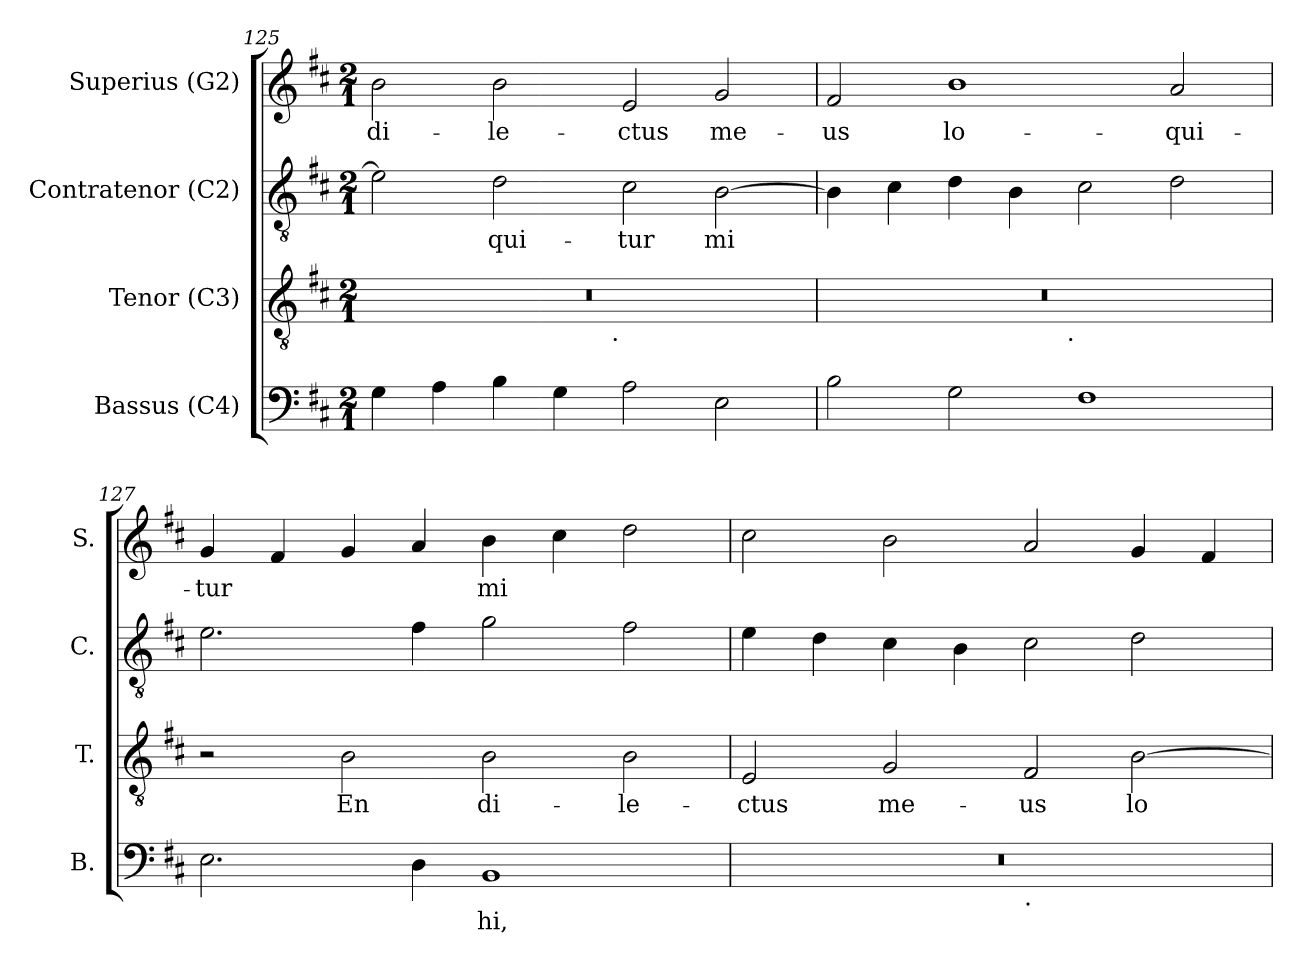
**kern	**text	**kern	**text	**kern	**text	**kern	**text
*part4	*part4	*part3	*part3	*part2	*part2	*part1	*part1
*staff4	*staff4	*staff3	*staff3	*staff2	*staff2	*staff1	*staff1
*I"Bassus (C4)	*	*I"Tenor (C3)	*	*I"Contratenor (C2)	*	*I"Superius (G2)	*
*I'B.	*	*I'T.	*	*I'C.	*	*I'S.	*
*clefF4	*	*clefGv2	*	*clefGv2	*	*clefG2	*
*k[f#c#]	*	*k[f#c#]	*	*k[f#c#]	*	*k[f#c#]	*
*D:	*	*D:	*	*D:	*	*D:	*
*M2/1	*	*M2/1	*	*M2/1	*	*M2/1	*
=125	=125	=125	=125	=125	=125	=125	=125
!	!LO:LY:b:cj	!	!	!	!LO:LY:b:cj	!	!LO:LY:b:cj
*	*	*^	*	*	*	*	*
4G\	--	0r	2ryy	.	2e\]	--	2b\	di-
!	!LO:LY:b:cj	!	!	!	!	!	!	!
4A\	--	.	.	.	.	.	.	.
!	!LO:LY:b:cj	!	!	!	!	!LO:LY:b:cj	!	!LO:LY:b:cj
4B\	--	.	4ryy	.	2d\	-qui-	2b\	-le-
!	!LO:LY:b:cj	!	!	!	!	!	!	!
4G\	--	.	8...ryy	.	.	.	.	.
!	!	!	!LO:TX:b:t=.	!	!	!	!	!
.	.	.	1ryy	.	.	.	.	.
!	!LO:LY:b:cj	!	!	!	!	!LO:LY:b:cj	!	!LO:LY:b:cj
2A\	--	.	.	.	2c#\	-tur	2e/	-ctus
!	!LO:LY:b:cj	!	!	!	!	!LO:LY:b:cj	!	!LO:LY:b:cj
2E\	--	.	.	.	[>2B\	mi-	2g/	me-
.	.	.	64ryy	.	.	.	.	.
=126	=126	=126	=126	=126	=126	=126	=126	=126
!	!LO:LY:b:cj	!	!	!	!	!LO:LY:b:cj	!	!LO:LY:b:cj
2B\	--	0r	2ryy	.	4B\]	--	2f#/	-us
!	!	!	!	!	!	!LO:LY:b:cj	!	!
.	.	.	.	.	4c#\	--	.	.
!	!LO:LY:b:cj	!	!	!	!	!LO:LY:b:cj	!	!LO:LY:b:cj
2G\	--	.	4ryy	.	4d\	--	1b	lo-
!	!	!	!	!	!	!LO:LY:b:cj	!	!
.	.	.	8...ryy	.	4B\	--	.	.
!	!	!	!LO:TX:b:t=.	!	!	!	!	!
.	.	.	1ryy	.	.	.	.	.
!	!LO:LY:b:cj	!	!	!	!	!LO:LY:b:cj	!	!
1F#	--	.	.	.	2c#\	--	.	.
!	!	!	!	!	!	!LO:LY:b:cj	!	!LO:LY:b:cj
.	.	.	.	.	2d\	--	2a/	-qui-
.	.	.	64ryy	.	.	.	.	.
=127	=127	=127	=127	=127	=127	=127	=127	=127
!	!LO:LY:b:cj	!	!	!	!	!LO:LY:b:cj	!	!LO:LY:b:cj
*	*	*v	*v	*	*	*	*	*
2.E\	--	2r	.	2.e\	--	4g/	-tur
!	!	!	!	!	!	!	!LO:LY:b:cj
.	.	.	.	.	.	4f#/	.
!	!	!	!LO:LY:b:cj	!	!	!	!LO:LY:b:cj
.	.	2B\	En	.	.	4g/	.
!	!LO:LY:b:cj	!	!	!	!LO:LY:b:cj	!	!LO:LY:b:cj
4D\	--	.	.	4f#\	--	4a/	.
!	!LO:LY:b:cj	!	!LO:LY:b:cj	!	!LO:LY:b:cj	!	!LO:LY:b:cj
1BB	-hi,	2B\	di-	2g\	--	4b\	mi-
!	!	!	!	!	!	!	!LO:LY:b:cj
.	.	.	.	.	.	4cc#\	--
!	!	!	!LO:LY:b:cj	!	!LO:LY:b:cj	!	!LO:LY:b:cj
.	.	2B\	-le-	2f#\	--	2dd\	--
!!LO:LB:g=z
=128	=128	=128	=128	=128	=128	=128	=128
!	!	!	!LO:LY:b:cj	!	!LO:LY:b:cj	!	!LO:LY:b:cj
*^	*	*	*	*	*	*	*
0r	1ryy	.	2E/	-ctus	4e\	--	2cc#\	--
!	!	!	!	!	!	!LO:LY:b:cj	!	!
.	.	.	.	.	4d\	--	.	.
!	!	!	!	!LO:LY:b:cj	!	!LO:LY:b:cj	!	!LO:LY:b:cj
.	.	.	2G/	me-	4c#\	--	2b\	--
!	!	!	!	!	!	!LO:LY:b:cj	!	!
.	.	.	.	.	4B\	--	.	.
!	!LO:TX:b:t=.	!	!	!	!	!	!	!
!	!	!	!	!LO:LY:b:cj	!	!LO:LY:b:cj	!	!LO:LY:b:cj
.	1ryy	.	2F#/	-us	2c#\	--	2a/	--
!	!	!	!	!LO:LY:b:cj	!	!LO:LY:b:cj	!	!LO:LY:b:cj
.	.	.	[>2B\	lo-	2d\	--	4g/	--
!	!	!	!	!	!	!	!	!LO:LY:b:cj
.	.	.	.	.	.	.	4f#/	--
*v	*v	*	*	*	*	*	*	*
=	=	=	=	=	=	=	=
*-	*-	*-	*-	*-	*-	*-	*-
